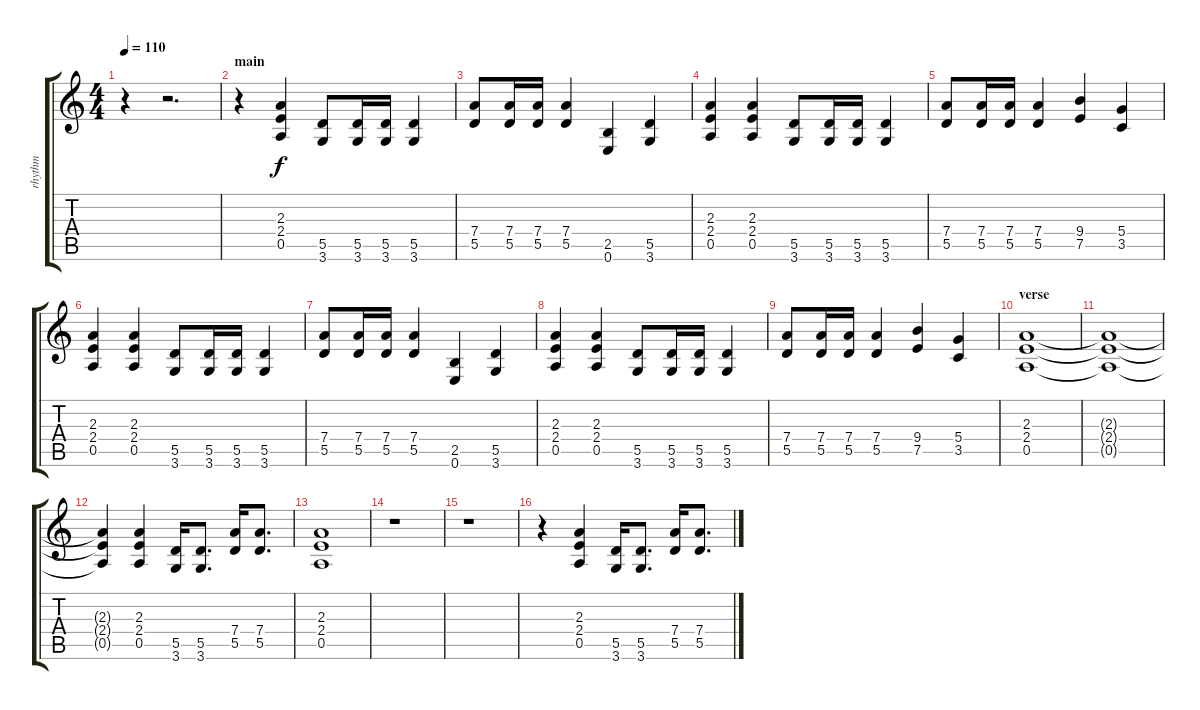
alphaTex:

\track ("rhythm " "rhythm ") {instrument distortionguitar}
\staff {score tabs}
\tuning (E4 B3 G3 D3 A2 E2) {hide}
\ts (4 4)
\tempo 110
\clef g2
\ks c
r.4{dy f instrument distortionguitar} r.2{d} |
\section ("" "main")
r.4 (2.3 2.4 0.5).4 (5.5 3.6).8 (5.5 3.6).16 (5.5 3.6).16 (5.5 3.6).4 |
(7.4 5.5).8 (7.4 5.5).16 (7.4 5.5).16 (7.4 5.5).4 (2.5 0.6).4 (5.5 3.6).4 |
(2.3 2.4 0.5).4 (2.3 2.4 0.5).4 (5.5 3.6).8 (5.5 3.6).16 (5.5 3.6).16 (5.5 3.6).4 |
(7.4 5.5).8 (7.4 5.5).16 (7.4 5.5).16 (7.4 5.5).4 (9.4 7.5).4 (5.4 3.5).4 |
(2.3 2.4 0.5).4 (2.3 2.4 0.5).4 (5.5 3.6).8 (5.5 3.6).16 (5.5 3.6).16 (5.5 3.6).4 |
(7.4 5.5).8 (7.4 5.5).16 (7.4 5.5).16 (7.4 5.5).4 (2.5 0.6).4 (5.5 3.6).4 |
(2.3 2.4 0.5).4 (2.3 2.4 0.5).4 (5.5 3.6).8 (5.5 3.6).16 (5.5 3.6).16 (5.5 3.6).4 |
(7.4 5.5).8 (7.4 5.5).16 (7.4 5.5).16 (7.4 5.5).4 (9.4 7.5).4 (5.4 3.5).4 |
\section ("" "verse")
(2.3 2.4 0.5).1 |
(2.3{t} 2.4{t} 0.5{t}).1 |
(2.3{t} 2.4{t} 0.5{t}).4 (2.3 2.4 0.5).4 (5.5 3.6).16 (5.5 3.6).8{d} (7.4 5.5).16 (7.4 5.5).8{d} |
(2.3 2.4 0.5).1 |
r.1 |
r.1 |
r.4 (2.3 2.4 0.5).4 (5.5 3.6).16 (5.5 3.6).8{d} (7.4 5.5).16 (7.4 5.5).8{d}
